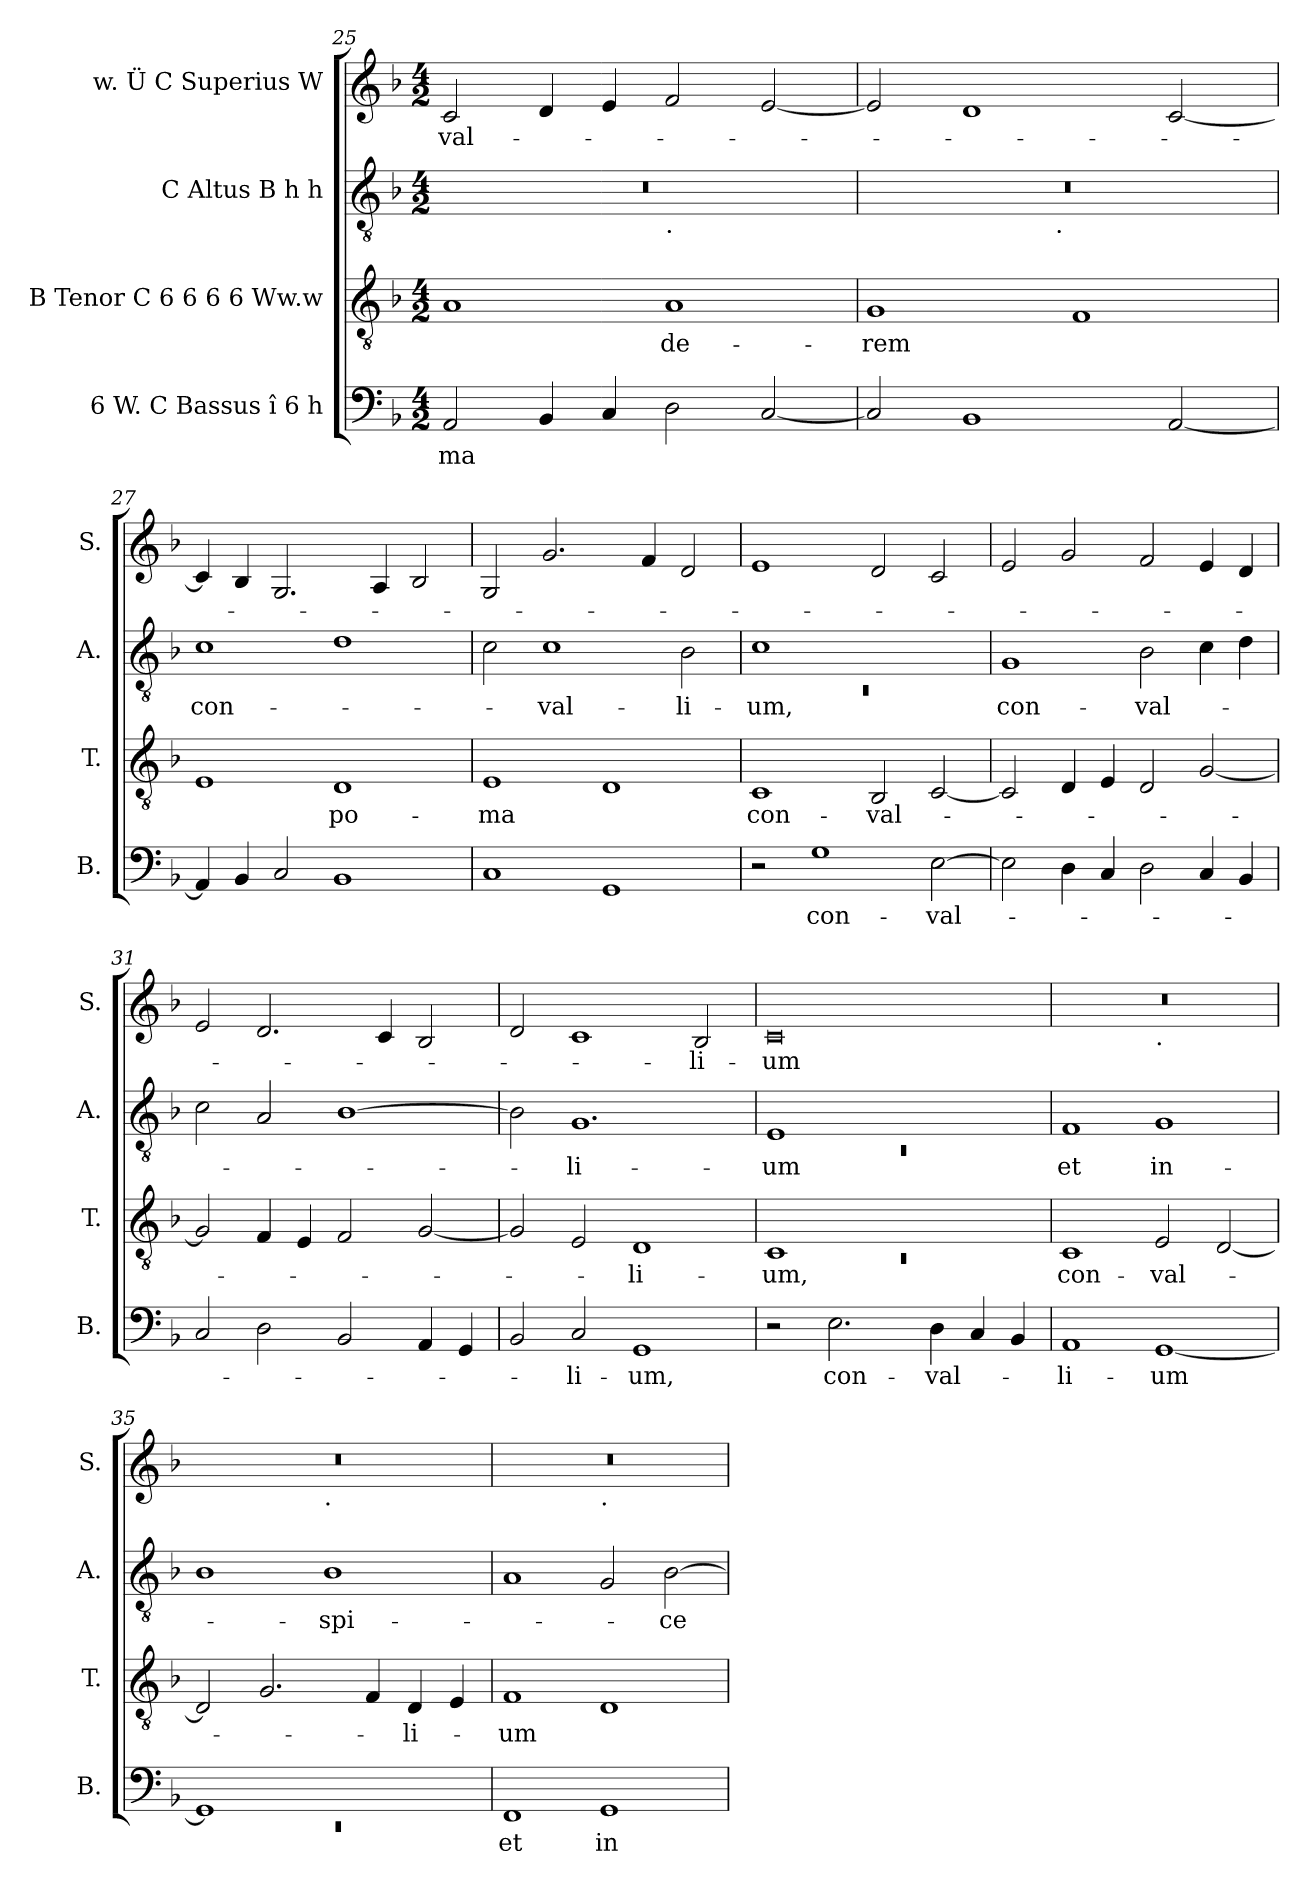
**kern	**text	**kern	**text	**kern	**text	**kern	**text
*part4	*part4	*part3	*part3	*part2	*part2	*part1	*part1
*staff4	*staff4	*staff3	*staff3	*staff2	*staff2	*staff1	*staff1
*I"6 W. C Bassus î 6 h	*	*I"B Tenor C 6 6 6 6 Ww.w	*	*I"C Altus B h h	*	*I"w. Ü C Superius W	*
*I'B.	*	*I'T.	*	*I'A.	*	*I'S.	*
*clefF4	*	*clefGv2	*	*clefGv2	*	*clefG2	*
*k[b-]	*	*k[b-]	*	*k[b-]	*	*k[b-]	*
*F:	*	*F:	*	*F:	*	*F:	*
*M4/2	*	*M4/2	*	*M4/2	*	*M4/2	*
=25	=25	=25	=25	=25	=25	=25	=25
!	!LO:LY:b	!	!	!	!	!	!LO:LY:b
*	*	*	*	*^	*	*	*
2AA/	-ma	1A	.	0r	1ryy	.	2c/	-val-
4BB-/	.	.	.	.	.	.	4d/	.
4C/	.	.	.	.	.	.	4e/	.
!	!	!	!	!	!LO:TX:b:t=.	!	!	!
!	!	!	!LO:LY:b	!	!	!	!	!
2D\	.	1A	-de-	.	1ryy	.	2f/	.
[<2C/	.	.	.	.	.	.	[<2e/	.
=26	=26	=26	=26	=26	=26	=26	=26	=26
!	!	!	!LO:LY:b	!	!	!	!	!
2C/]	.	1G	-rem	0r	2ryy	.	2e/]	.
1BB-	.	.	.	.	4...ryy	.	1d	.
!	!	!	!	!	!LO:TX:b:t=.	!	!	!
.	.	.	.	.	1ryy	.	.	.
.	.	1F	.	.	.	.	.	.
[>2AA/	.	.	.	.	.	.	[>2c/	.
.	.	.	.	.	32ryy	.	.	.
!!LO:PB:g=z
=27	=27	=27	=27	=27	=27	=27	=27	=27
!	!	!	!	!	!	!LO:LY:b	!	!
*	*	*	*	*v	*v	*	*	*
4AA/]	.	1E	.	1c	con-	4c/]	.
4BB-/	.	.	.	.	.	4B-/	.
2C/	.	.	.	.	.	2.G/	.
!	!	!	!LO:LY:b	!	!	!	!
1BB-	.	1D	po-	1d	.	.	.
.	.	.	.	.	.	4A/	.
.	.	.	.	.	.	2B-/	.
=28	=28	=28	=28	=28	=28	=28	=28
!	!	!	!LO:LY:b	!	!	!	!
1C	.	1E	-ma	2c\	.	2G/	.
!	!	!	!	!	!LO:LY:b	!	!
.	.	.	.	1c	-val-	2.g/	.
1GG	.	1D	.	.	.	.	.
.	.	.	.	.	.	4f/	.
!	!	!	!	!	!LO:LY:b	!	!
.	.	.	.	2B-\	-li-	2d/	.
=29	=29	=29	=29	=29	=29	=29	=29
*	*	*	*	*^	*	*	*
!	!	!	!LO:LY:b	!	!LO:N:vis=1	!LO:LY:b	!	!
2r	.	1C	con-	1c	0rC	-um,	1e	.
!	!LO:LY:b	!	!	!	!	!	!	!
1G	con-	.	.	.	.	.	.	.
!	!	!	!LO:LY:b	!	!	!	!	!
.	.	2BB-/	-val-	1ryy	.	.	2d/	.
!	!LO:LY:b	!	!	!	!	!	!	!
[>2E\	-val-	[<2C/	.	.	.	.	2c/	.
*	*	*	*	*v	*v	*	*	*
=30	=30	=30	=30	=30	=30	=30	=30
!	!	!	!	!	!LO:LY:b	!	!
2E\]	.	2C/]	.	1G	con-	2e/	.
4D\	.	4D/	.	.	.	2g/	.
4C/	.	4E/	.	.	.	.	.
!	!	!	!	!	!LO:LY:b	!	!
2D\	.	2D/	.	2B-\	-val-	2f/	.
4C/	.	[<2G/	.	4c\	.	4e/	.
4BB-/	.	.	.	4d\	.	4d/	.
=31	=31	=31	=31	=31	=31	=31	=31
2C/	.	2G/]	.	2c\	.	2e/	.
2D\	.	4F/	.	2A/	.	2.d/	.
.	.	4E/	.	.	.	.	.
2BB-/	.	2F/	.	[<1B-	.	.	.
.	.	.	.	.	.	4c/	.
4AA/	.	[<2G/	.	.	.	2B-/	.
4GG/	.	.	.	.	.	.	.
!!LO:LB:g=z
=32	=32	=32	=32	=32	=32	=32	=32
2BB-/	.	2G/]	.	2B-\]	.	2d/	.
!	!LO:LY:b	!	!	!	!LO:LY:b:rj	!	!
2C/	-li-	2E/	.	1.G	-li-	1c	.
!	!LO:LY:b	!	!LO:LY:b:rj	!	!	!	!
1GG	-um,	1D	-li-	.	.	.	.
!	!	!	!	!	!	!	!LO:LY:b
.	.	.	.	.	.	2B-/	-li-
=33	=33	=33	=33	=33	=33	=33	=33
*	*	*^	*	*^	*	*	*
!	!	!	!LO:N:vis=1	!LO:LY:b	!	!LO:N:vis=1	!LO:LY:b	!	!LO:LY:b
2r	.	1C	0rC	-um,	1E	0rC	-um	0c	-um
!	!LO:LY:b	!	!	!	!	!	!	!	!
2.E\	con-	.	.	.	.	.	.	.	.
.	.	1ryy	.	.	1ryy	.	.	.	.
!	!LO:LY:b	!	!	!	!	!	!	!	!
4D\	-val-	.	.	.	.	.	.	.	.
4C/	.	.	.	.	.	.	.	.	.
4BB-/	.	.	.	.	.	.	.	.	.
*	*	*v	*v	*	*	*	*	*	*
*	*	*	*	*v	*v	*	*	*
=34	=34	=34	=34	=34	=34	=34	=34
!	!LO:LY:b:rj	!	!LO:LY:b	!	!LO:LY:b	!	!
*	*	*	*	*	*	*^	*
1AA	-li-	1C	con-	1F	et	0r	1ryy	.
!	!	!	!	!	!	!	!LO:TX:b:t=.	!
!	!LO:LY:b	!	!LO:LY:b	!	!LO:LY:b	!	!	!
[<1GG	-um	2E/	-val-	1G	in-	.	1ryy	.
.	.	[<2D/	.	.	.	.	.	.
=35	=35	=35	=35	=35	=35	=35	=35	=35
*^	*	*	*	*	*	*	*	*
!	!LO:N:vis=1	!	!	!	!	!	!	!	!
1GG]	0rEE	.	2D/]	.	1B-	.	0r	1ryy	.
.	.	.	2.G/	.	.	.	.	.	.
!	!	!	!	!	!	!	!	!LO:TX:b:t=.	!
!	!	!	!	!	!	!LO:LY:b	!	!	!
1ryy	.	.	.	.	1B-	-spi-	.	1ryy	.
.	.	.	4F/	.	.	.	.	.	.
!	!	!	!	!LO:LY:b	!	!	!	!	!
.	.	.	4D/	-li-	.	.	.	.	.
.	.	.	4E/	.	.	.	.	.	.
*v	*v	*	*	*	*	*	*	*	*
=36	=36	=36	=36	=36	=36	=36	=36	=36
!	!LO:LY:b	!	!LO:LY:b	!	!	!	!	!
1FF	et	1F	-um	1A	.	0r	1ryy	.
!	!	!	!	!	!	!	!LO:TX:b:t=.	!
!	!LO:LY:b	!	!	!	!	!	!	!
1GG	in-	1D	.	2G/	.	.	1ryy	.
!	!	!	!	!	!LO:LY:b	!	!	!
.	.	.	.	[>2B-\	-ce-	.	.	.
*	*	*	*	*	*	*v	*v	*
=	=	=	=	=	=	=	=
*-	*-	*-	*-	*-	*-	*-	*-
